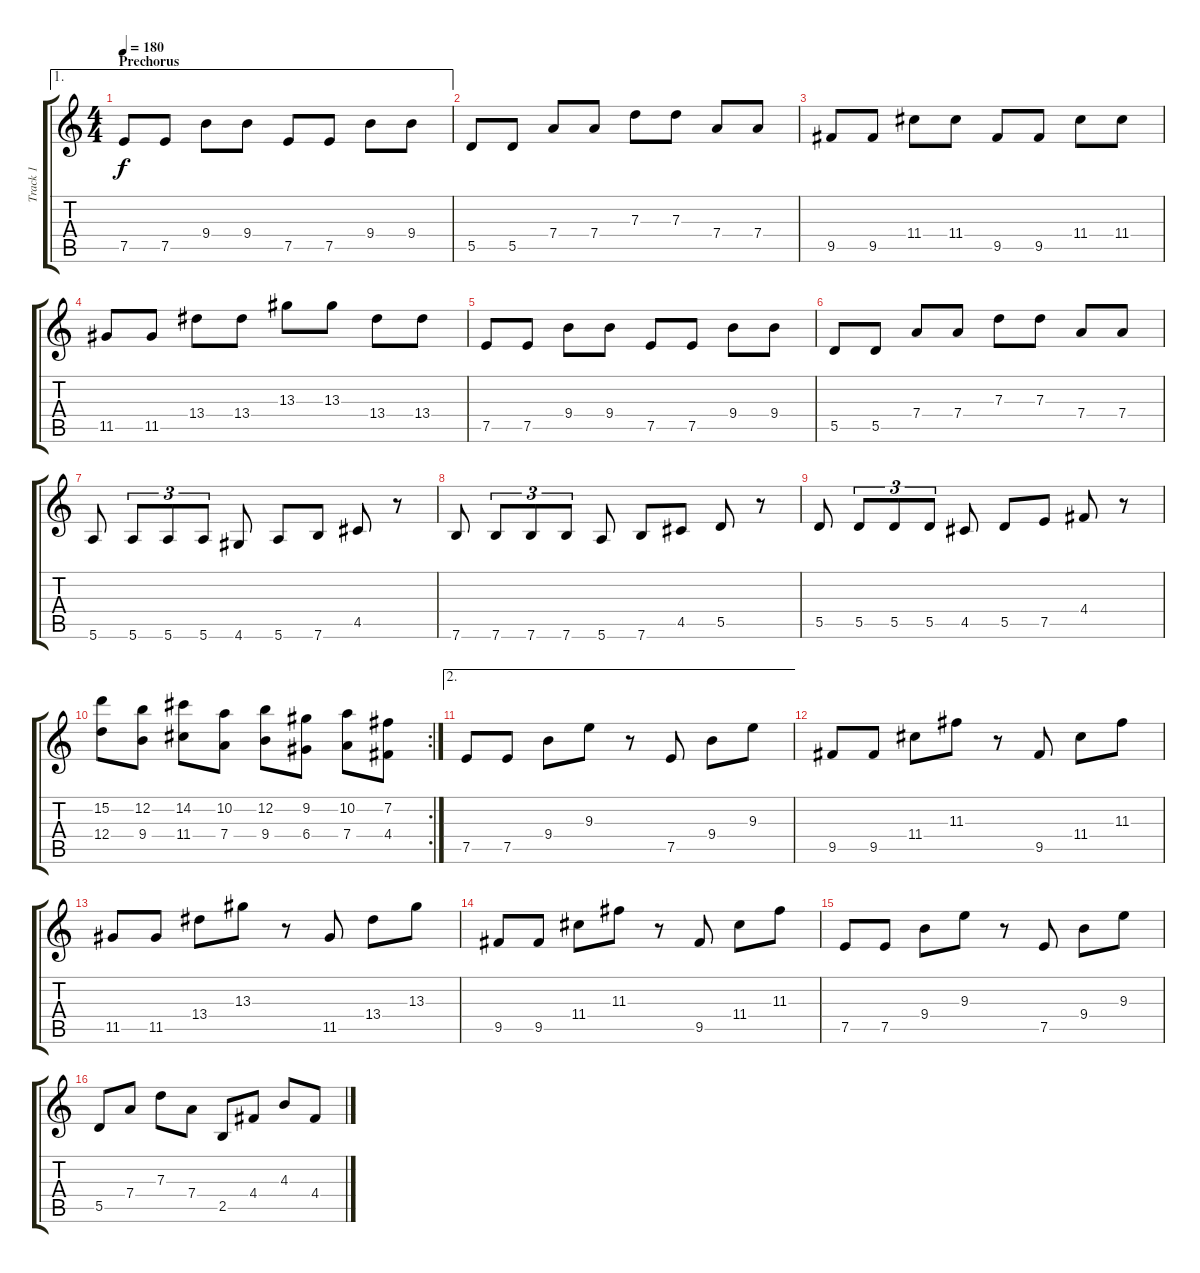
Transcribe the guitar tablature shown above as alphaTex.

\track ("Track 1" "Track 1") {instrument overdrivenguitar}
\staff {score tabs}
\tuning (E4 B3 G3 D3 A2 E2) {hide}
\ae 1
\ts (4 4)
\section ("" "Prechorus")
\tempo 180
\clef g2
\ks c
7.5.8{dy f} 7.5.8 9.4.8 9.4.8 7.5.8 7.5.8 9.4.8 9.4.8 |
5.5.8 5.5.8 7.4.8 7.4.8 7.3.8 7.3.8 7.4.8 7.4.8 |
9.5.8 9.5.8 11.4.8 11.4.8 9.5.8 9.5.8 11.4.8 11.4.8 |
11.5.8 11.5.8 13.4.8 13.4.8 13.3.8 13.3.8 13.4.8 13.4.8 |
7.5.8 7.5.8 9.4.8 9.4.8 7.5.8 7.5.8 9.4.8 9.4.8 |
5.5.8 5.5.8 7.4.8 7.4.8 7.3.8 7.3.8 7.4.8 7.4.8 |
5.6.8 5.6.8{tu (3 2)} 5.6.8{tu (3 2)} 5.6.8{tu (3 2)} 4.6.8 5.6.8 7.6.8 4.5.8 r.8 |
7.6.8 7.6.8{tu (3 2)} 7.6.8{tu (3 2)} 7.6.8{tu (3 2)} 5.6.8 7.6.8 4.5.8 5.5.8 r.8 |
5.5.8 5.5.8{tu (3 2)} 5.5.8{tu (3 2)} 5.5.8{tu (3 2)} 4.5.8 5.5.8 7.5.8 4.4.8 r.8 |
\rc 2
(15.2 12.4).8 (12.2 9.4).8 (14.2 11.4).8 (10.2 7.4).8 (12.2 9.4).8 (9.2 6.4).8 (10.2 7.4).8 (7.2 4.4).8 |
\ae 2
7.5.8 7.5.8 9.4.8 9.3.8 r.8 7.5.8 9.4.8 9.3.8 |
9.5.8 9.5.8 11.4.8 11.3.8 r.8 9.5.8 11.4.8 11.3.8 |
11.5.8 11.5.8 13.4.8 13.3.8 r.8 11.5.8 13.4.8 13.3.8 |
9.5.8 9.5.8 11.4.8 11.3.8 r.8 9.5.8 11.4.8 11.3.8 |
7.5.8 7.5.8 9.4.8 9.3.8 r.8 7.5.8 9.4.8 9.3.8 |
5.5.8 7.4.8 7.3.8 7.4.8 2.5.8 4.4.8 4.3.8 4.4.8
